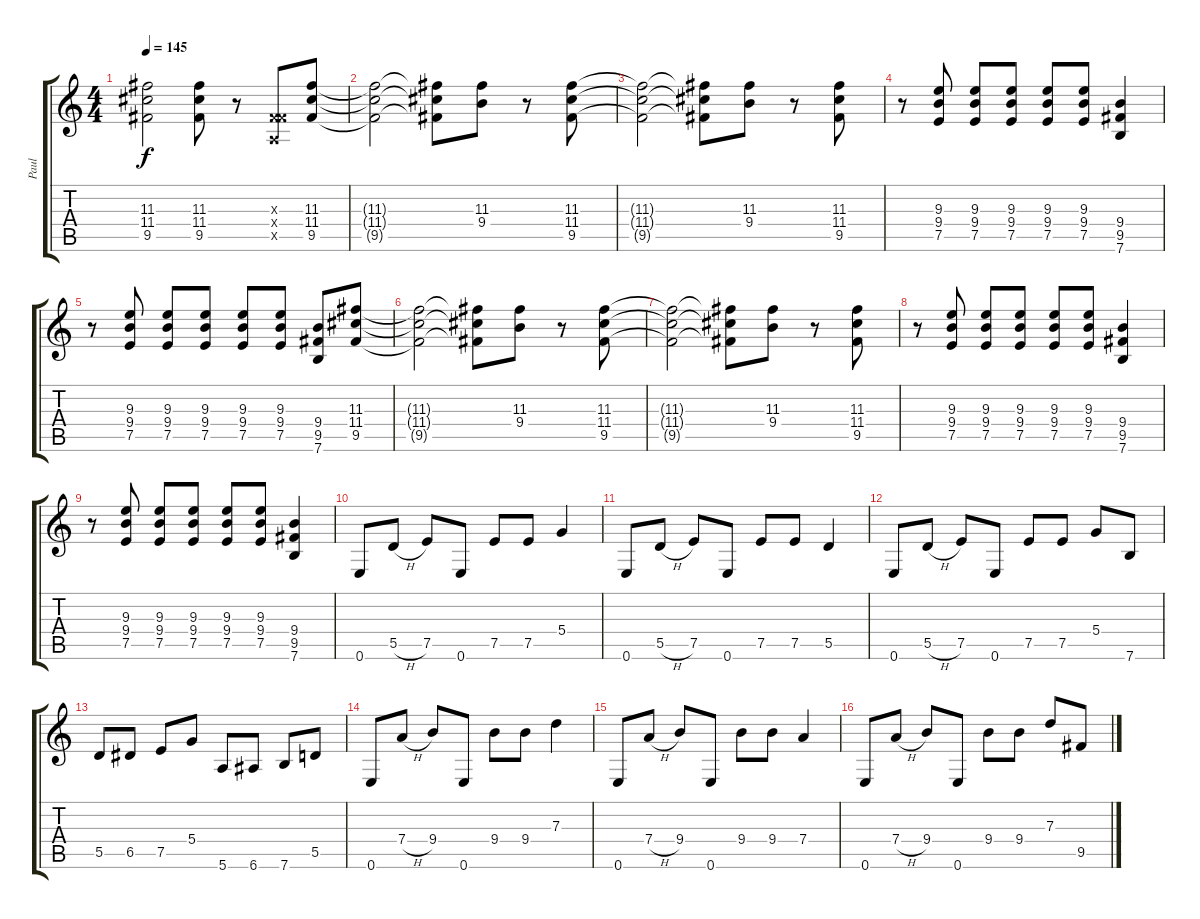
\track ("Paul " "Paul ") {instrument distortionguitar}
\staff {score tabs}
\tuning (E4 B3 G3 D3 A2 E2) {hide}
\ts (4 4)
\tempo 145
\clef g2
\ks c
(11.3{t} 11.4{t} 9.5{t}).2{dy f} (11.3 11.4 9.5).8 r.8 (-1.3{x} 4.4{x} 0.5{x}).8 (11.3 11.4 9.5).8 |
(11.3{t} 11.4{t} 9.5{t}).2 (11.3{t} 11.4{t} 9.5{t}).8 (11.3 9.4).8 r.8 (11.3 11.4 9.5).8 |
(11.3{t} 11.4{t} 9.5{t}).2 (11.3{t} 11.4{t} 9.5{t}).8 (11.3 9.4).8 r.8 (11.3 11.4 9.5).8 |
r.8 (9.3 9.4 7.5).8 (9.3 9.4 7.5).8 (9.3 9.4 7.5).8 (9.3 9.4 7.5).8 (9.3 9.4 7.5).8 (9.4 9.5 7.6).4 |
r.8 (9.3 9.4 7.5).8 (9.3 9.4 7.5).8 (9.3 9.4 7.5).8 (9.3 9.4 7.5).8 (9.3 9.4 7.5).8 (9.4 9.5 7.6).8 (11.3 11.4 9.5).8 |
(11.3{t} 11.4{t} 9.5{t}).2 (11.3{t} 11.4{t} 9.5{t}).8 (11.3 9.4).8 r.8 (11.3 11.4 9.5).8 |
(11.3{t} 11.4{t} 9.5{t}).2 (11.3{t} 11.4{t} 9.5{t}).8 (11.3 9.4).8 r.8 (11.3 11.4 9.5).8 |
r.8 (9.3 9.4 7.5).8 (9.3 9.4 7.5).8 (9.3 9.4 7.5).8 (9.3 9.4 7.5).8 (9.3 9.4 7.5).8 (9.4 9.5 7.6).4 |
r.8 (9.3 9.4 7.5).8 (9.3 9.4 7.5).8 (9.3 9.4 7.5).8 (9.3 9.4 7.5).8 (9.3 9.4 7.5).8 (9.4 9.5 7.6).4 |
0.6.8 5.5{h}.8 7.5.8 0.6.8 7.5.8 7.5.8 5.4.4 |
0.6.8 5.5{h}.8 7.5.8 0.6.8 7.5.8 7.5.8 5.5.4 |
0.6.8 5.5{h}.8 7.5.8 0.6.8 7.5.8 7.5.8 5.4.8 7.6.8 |
5.5.8 6.5.8 7.5.8 5.4.8 5.6.8 6.6.8 7.6.8 5.5.8 |
0.6.8 7.4{h}.8 9.4.8 0.6.8 9.4.8 9.4.8 7.3.4 |
0.6.8 7.4{h}.8 9.4.8 0.6.8 9.4.8 9.4.8 7.4.4 |
0.6.8 7.4{h}.8 9.4.8 0.6.8 9.4.8 9.4.8 7.3.8 9.5.8
